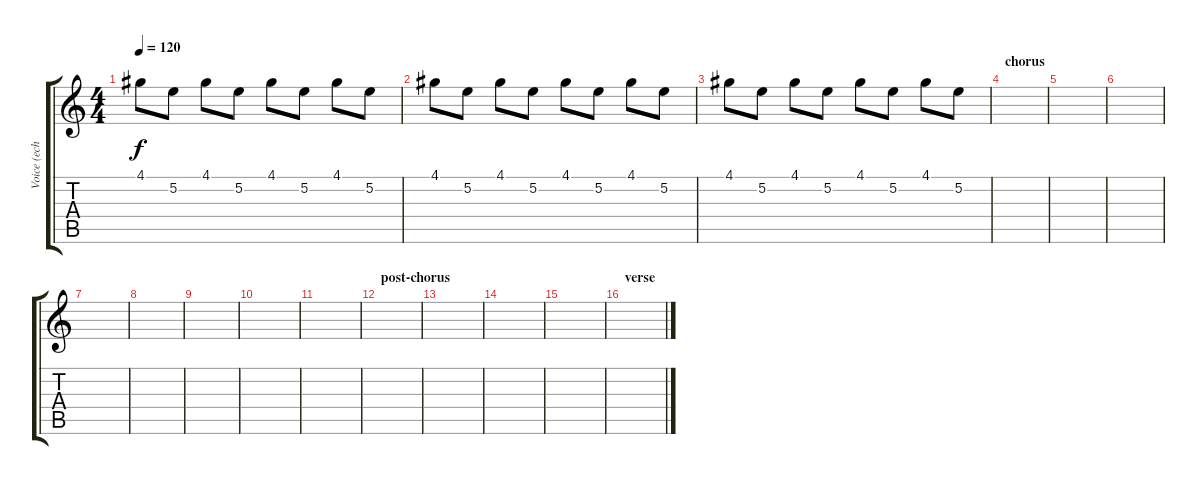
\track ("Voice (echoes)" "Voice (ech") {instrument overdrivenguitar}
\staff {score tabs}
\tuning (E4 B3 G3 D3 A2 E2) {hide}
\ts (4 4)
\tempo 120
\clef g2
\ks c
4.1.8{dy f volume 8} 5.2.8 4.1.8 5.2.8 4.1.8 5.2.8 4.1.8 5.2.8 |
4.1.8 5.2.8 4.1.8 5.2.8 4.1.8 5.2.8 4.1.8 5.2.8 |
4.1.8 5.2.8 4.1.8 5.2.8 4.1.8 5.2.8 4.1.8 5.2.8 |
\section ("" "chorus")
|
|
|
|
|
|
|
|
\section ("" "post-chorus")
|
|
|
|
\section ("" "verse")
